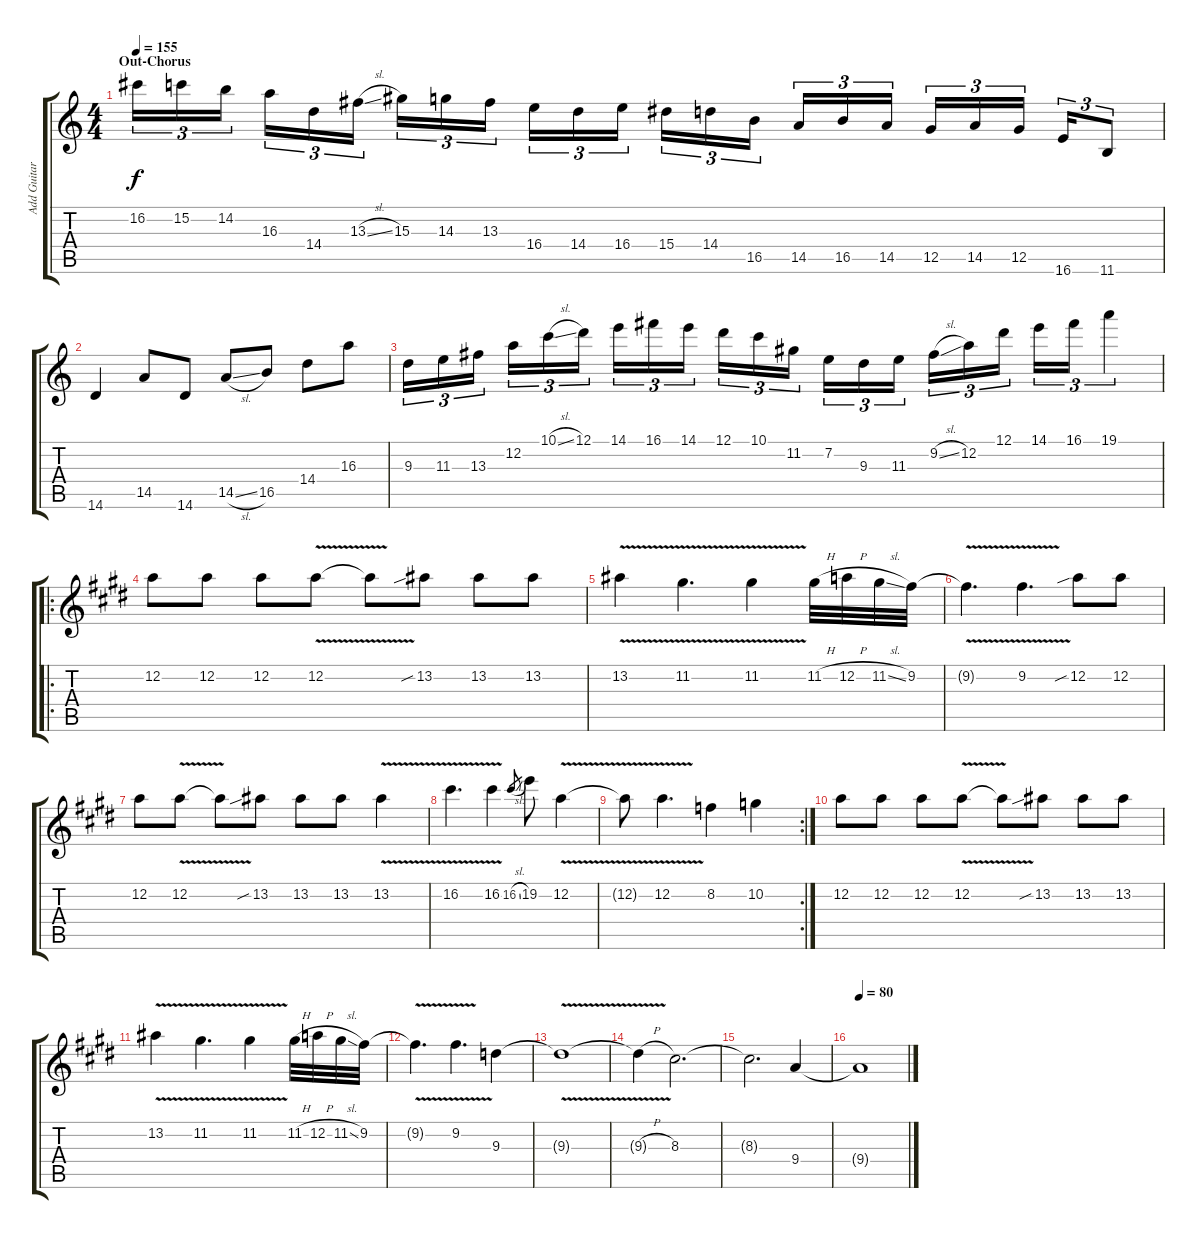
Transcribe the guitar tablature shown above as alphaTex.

\track ("Add Guitar" "Add Guitar") {instrument overdrivenguitar}
\staff {score tabs}
\tuning (D4 A3 F3 C3 G2 C2) {hide}
\ts (4 4)
\section ("" "Out-Chorus")
\tempo 155
\clef g2
\ks c
16.2.16{tu (3 2) dy f} 15.2.16{tu (3 2)} 14.2.16{tu (3 2) beam splitsecondary} 16.3.16{tu (3 2)} 14.4.16{tu (3 2)} 13.3{sl}.16{tu (3 2)} 15.3.16{tu (3 2)} 14.3.16{tu (3 2)} 13.3.16{tu (3 2) beam splitsecondary} 16.4.16{tu (3 2)} 14.4.16{tu (3 2)} 16.4.16{tu (3 2)} 15.4.16{tu (3 2)} 14.4.16{tu (3 2)} 16.5.16{tu (3 2) beam splitsecondary} 14.5.16{tu (3 2)} 16.5.16{tu (3 2)} 14.5.16{tu (3 2)} 12.5.16{tu (3 2)} 14.5.16{tu (3 2)} 12.5.16{tu (3 2) beam splitsecondary} 16.6.16{tu (3 2)} 11.6.8{tu (3 2)} |
14.6.4 14.5.8 14.6.8 14.5{sl}.8 16.5.8 14.4.8 16.3.8 |
9.3.16{tu (3 2)} 11.3.16{tu (3 2)} 13.3.16{tu (3 2) beam splitsecondary} 12.2.16{tu (3 2)} 10.1{sl}.16{tu (3 2)} 12.1.16{tu (3 2)} 14.1.16{tu (3 2)} 16.1.16{tu (3 2)} 14.1.16{tu (3 2) beam splitsecondary} 12.1.16{tu (3 2)} 10.1.16{tu (3 2)} 11.2.16{tu (3 2)} 7.2.16{tu (3 2)} 9.3.16{tu (3 2)} 11.3.16{tu (3 2) beam splitsecondary} 9.2{sl}.16{tu (3 2)} 12.2.16{tu (3 2)} 12.1.16{tu (3 2)} 14.1.16{tu (3 2)} 16.1.16{tu (3 2)} 19.1.4{tu (3 2)} |
\ro
\ks e
12.2.8 12.2.8 12.2.8 12.2{v}.8 12.2{v t}.8 13.2{sib}.8 13.2.8 13.2.8 |
13.2{v}.4 11.2{v}.4{d} 11.2{v}.4 11.2{h}.32 12.2{h}.32 11.2{sl}.32 9.2.32 |
9.2{v t}.4{d} 9.2{v}.4{d} 12.2{sib}.8 12.2.8 |
12.2.8 12.2{v}.8 12.2{v t}.8 13.2{sib}.8 13.2.8 13.2.8 13.2{v}.4 |
16.2{v}.4{d} 16.2{v}.4 16.2{sl}.8{gr} 19.2.8 12.2{v}.4 |
\rc 2
12.2{v t}.8 12.2{v}.4{d} 8.2.4 10.2.4 |
12.2.8 12.2.8 12.2.8 12.2{v}.8 12.2{v t}.8 13.2{sib}.8 13.2.8 13.2.8 |
13.2{v}.4 11.2{v}.4{d} 11.2{v}.4 11.2{h}.32 12.2{h}.32 11.2{sl}.32 9.2.32 |
9.2{v t}.4{d} 9.2{v}.4{d} 9.3.4 |
9.3{v t}.1 |
9.3{h t}.4 8.3.2{d} |
8.3{t}.2{d} 9.4.4 |
\tempo 80
9.4{t}.1
